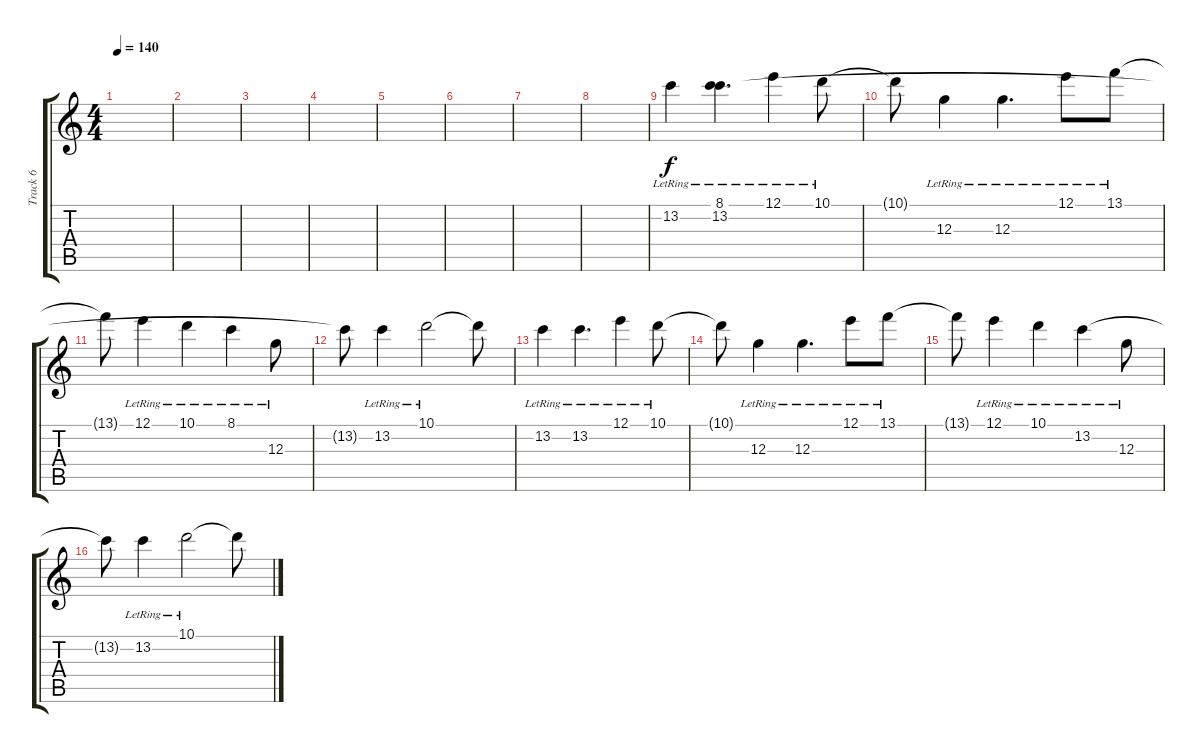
\track ("Track 6" "Track 6") {instrument overdrivenguitar}
\staff {score tabs}
\tuning (E4 B3 G3 D3 A2 E2) {hide}
\ts (4 4)
\tempo 140
\clef g2
\ks c
|
|
|
|
|
|
|
|
13.2{lr}.4 (8.1 13.2{lr}).4{d} 12.1{lr}.4 10.1{lr}.8 |
10.1{t}.8 12.3{lr}.4 12.3{lr}.4{d} 12.1{lr}.8 13.1{lr}.8 |
13.1{t}.8 12.1{lr}.4 10.1{lr}.4 8.1{lr}.4 12.3{lr}.8 |
13.2{t}.8 13.2{lr}.4 10.1{lr}.2 10.1{t}.8 |
13.2{lr}.4 13.2{lr}.4{d} 12.1{lr}.4 10.1{lr}.8 |
10.1{t}.8 12.3{lr}.4 12.3{lr}.4{d} 12.1{lr}.8 13.1{lr}.8 |
13.1{t}.8 12.1{lr}.4 10.1{lr}.4 13.2{lr}.4 12.3{lr}.8 |
13.2{t}.8 13.2{lr}.4 10.1{lr}.2 10.1{t}.8
